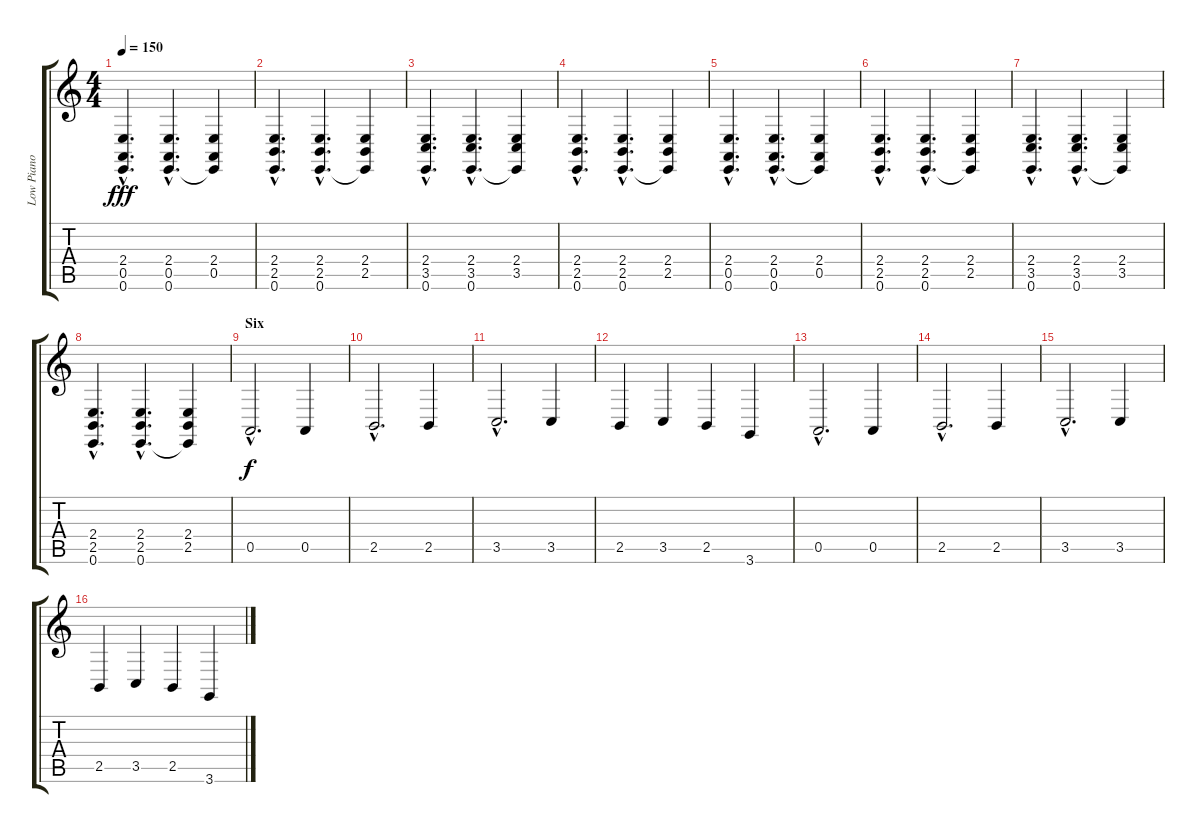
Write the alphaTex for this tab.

\track ("Low Piano" "Low Piano") {instrument brightacousticpiano}
\staff {score tabs}
\tuning (E4 B3 G3 D3 A2 E2) {hide}
\ts (4 4)
\tempo 150
\clef g2
\ks c
(2.4{hac} 0.5{hac} 0.6{hac}).4{d dy fff} (2.4{hac} 0.5{hac} 0.6{hac}).4{d} (2.4 0.5 0.6{t}).4 |
(2.4{hac} 2.5{hac} 0.6{hac}).4{d} (2.4{hac} 2.5{hac} 0.6{hac}).4{d} (2.4 2.5 0.6{t}).4 |
(2.4{hac} 3.5{hac} 0.6{hac}).4{d} (2.4{hac} 3.5{hac} 0.6{hac}).4{d} (2.4 3.5 0.6{t}).4 |
(2.4{hac} 2.5{hac} 0.6{hac}).4{d} (2.4{hac} 2.5{hac} 0.6{hac}).4{d} (2.4 2.5 0.6{t}).4 |
(2.4{hac} 0.5{hac} 0.6{hac}).4{d} (2.4{hac} 0.5{hac} 0.6{hac}).4{d} (2.4 0.5 0.6{t}).4 |
(2.4{hac} 2.5{hac} 0.6{hac}).4{d} (2.4{hac} 2.5{hac} 0.6{hac}).4{d} (2.4 2.5 0.6{t}).4 |
(2.4{hac} 3.5{hac} 0.6{hac}).4{d} (2.4{hac} 3.5{hac} 0.6{hac}).4{d} (2.4 3.5 0.6{t}).4 |
(2.4{hac} 2.5{hac} 0.6{hac}).4{d} (2.4{hac} 2.5{hac} 0.6{hac}).4{d} (2.4 2.5 0.6{t}).4 |
\section ("" "Six")
0.5{hac}.2{d dy f} 0.5.4 |
2.5{hac}.2{d} 2.5.4 |
3.5{hac}.2{d} 3.5.4 |
2.5.4 3.5.4 2.5.4 3.6.4 |
0.5{hac}.2{d} 0.5.4 |
2.5{hac}.2{d} 2.5.4 |
3.5{hac}.2{d} 3.5.4 |
2.5.4 3.5.4 2.5.4 3.6.4
